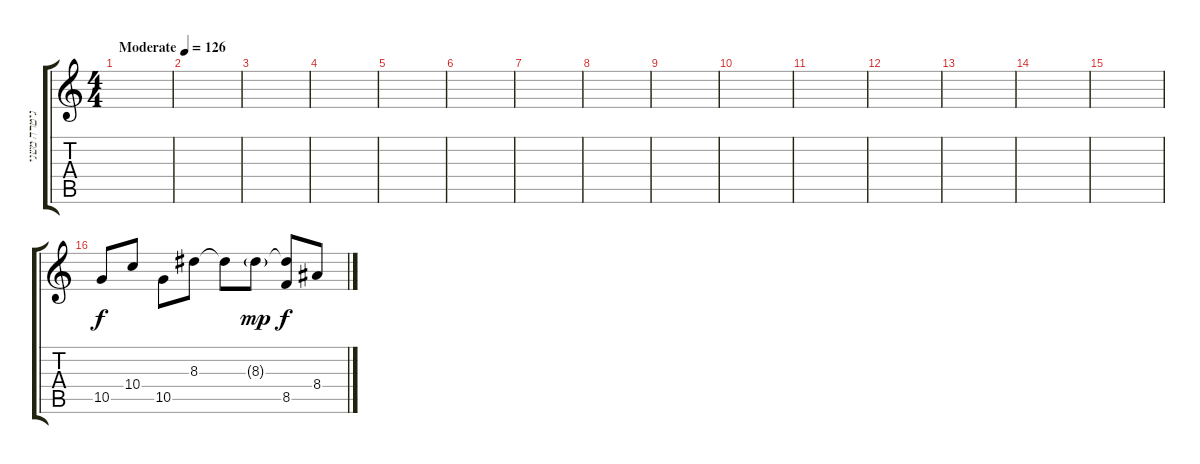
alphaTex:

\track ("גיטרה משנית" "גיטרה משני") {instrument electricguitarclean}
\staff {score tabs}
\tuning (E4 B3 G3 D3 A2 E2) {hide}
\ts (4 4)
\tempo (126 "Moderate")
\clef g2
\ks c
|
|
|
|
|
|
|
|
|
|
|
|
|
|
|
10.5.8 10.4.8 10.5.8 8.3.8 8.3{t}.8 8.3{g}.8{dy mp} (8.3{t} 8.5).8{dy f} 8.4.8
